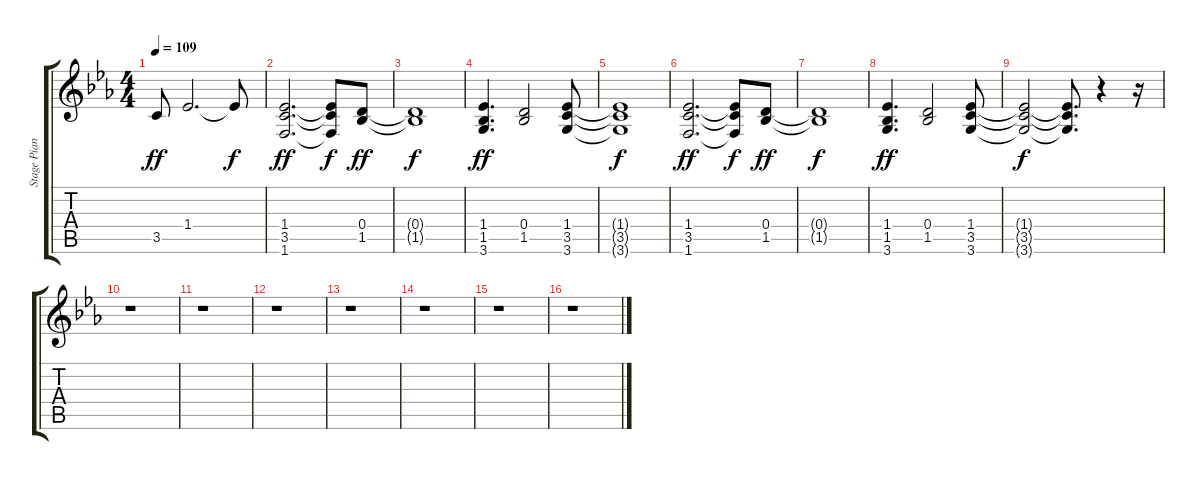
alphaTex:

\track ("Stage Piano" "Stage Pian") {instrument acousticguitarnylon}
\staff {score tabs}
\tuning (E4 B3 G3 D3 A2 E2) {hide}
\ts (4 4)
\tempo 109
\clef g2
\ks eb
3.5.8{dy ff} 1.4.2{d} 1.4{t}.8{dy f} |
(1.4 3.5 1.6).2{d dy ff} (1.4{t} 3.5{t} 1.6{t}).8{dy f} (0.4 1.5).8{dy ff} |
(0.4{t} 1.5{t}).1{dy f} |
(1.4 1.5 3.6).4{d dy ff} (0.4 1.5).2 (1.4 3.5 3.6).8 |
(1.4{t} 3.5{t} 3.6{t}).1{dy f} |
(1.4 3.5 1.6).2{d dy ff} (1.4{t} 3.5{t} 1.6{t}).8{dy f} (0.4 1.5).8{dy ff} |
(0.4{t} 1.5{t}).1{dy f} |
(1.4 1.5 3.6).4{d dy ff} (0.4 1.5).2 (1.4 3.5 3.6).8 |
(1.4{t} 3.5{t} 3.6{t}).2{dy f} (1.4{t} 3.5{t} 3.6{t}).8{d} r.4 r.16 |
r.1 |
r.1 |
r.1 |
r.1 |
r.1 |
r.1 |
r.1
